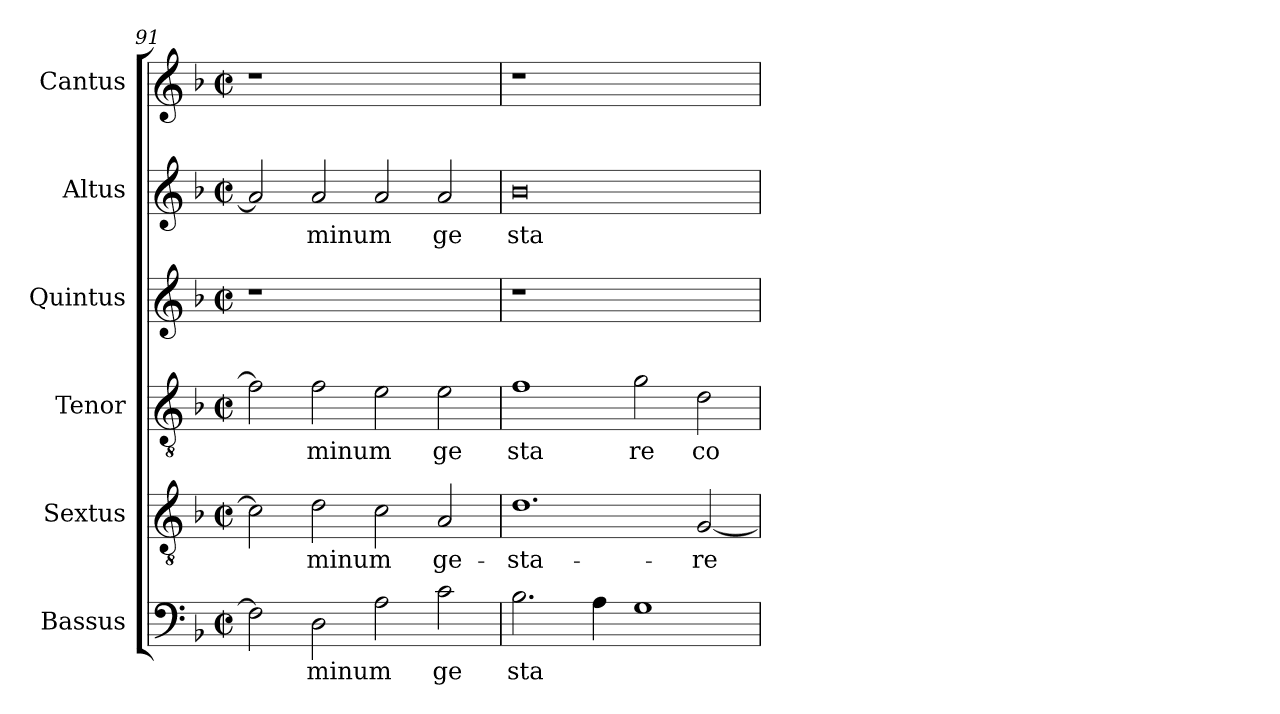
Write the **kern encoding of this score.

**kern	**text	**kern	**text	**kern	**text	**kern	**kern	**text	**kern
*part6	*part6	*part5	*part5	*part4	*part4	*part3	*part2	*part2	*part1
*staff6	*staff6	*staff5	*staff5	*staff4	*staff4	*staff3	*staff2	*staff2	*staff1
*I"Bassus	*	*I"Sextus	*	*I"Tenor	*	*I"Quintus	*I"Altus	*	*I"Cantus
*I'Bassus	*	*I'Sextus	*	*I'Tenor	*	*I'Quintus	*I'Altus	*	*I'Cantus
!!LO:LB:g=z
*clefF4	*	*clefGv2	*	*clefGv2	*	*clefG2	*clefG2	*	*clefG2
*k[b-]	*	*k[b-]	*	*k[b-]	*	*k[b-]	*k[b-]	*	*k[b-]
*F:	*	*F:	*	*F:	*	*F:	*F:	*	*F:
*M2/2	*	*M2/2	*	*M2/2	*	*M2/2	*M2/2	*	*M2/2
*met(c|)	*	*met(c|)	*	*met(c|)	*	*met(c|)	*met(c|)	*	*met(c|)
=91	=91	=91	=91	=91	=91	=91	=91	=91	=91
2F\]	.	2c\]	.	2f\]	.	1r	2a/]	.	1r
!	!LO:LY:b	!	!LO:LY:b	!	!LO:LY:b	!	!	!LO:LY:b	!
2D\	minum	2d\	minum	2f\	minum	.	2a/	minum	.
2A\	.	2c\	.	2e\	.	1ryy	2a/	.	1ryy
!	!LO:LY:b:cj	!	!LO:LY:b:cj	!	!LO:LY:b:cj	!	!	!LO:LY:b:cj	!
2c\	ge	2A/	ge-	2e\	ge	.	2a/	ge	.
=92	=92	=92	=92	=92	=92	=92	=92	=92	=92
!	!LO:LY:b	!	!LO:LY:b:cj	!	!LO:LY:b:cj	!	!	!LO:LY:b:cj	!
2.B-\	sta	1.d	-sta-	1f	sta	1r	0b-	sta	1r
4A\	.	.	.	.	.	.	.	.	.
!	!	!	!	!	!LO:LY:b:cj	!	!	!	!
1G	.	.	.	2g\	re	1ryy	.	.	1ryy
!	!	!	!LO:LY:b:cj	!	!LO:LY:b:cj	!	!	!	!
.	.	[<2G/	-re	2d\	co	.	.	.	.
=	=	=	=	=	=	=	=	=	=
*-	*-	*-	*-	*-	*-	*-	*-	*-	*-
